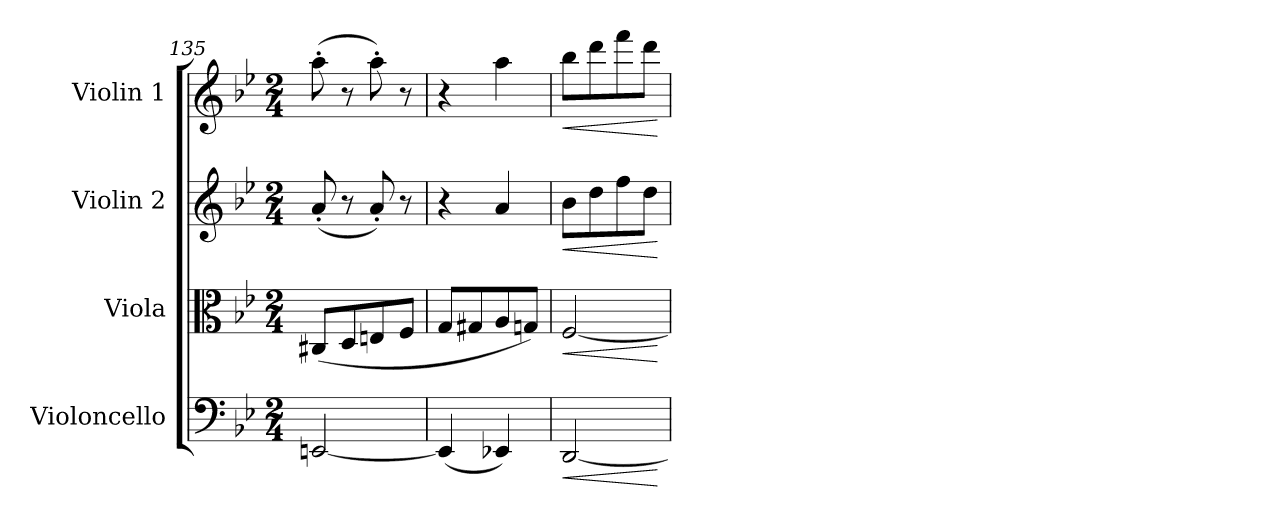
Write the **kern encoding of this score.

**kern	**dynam	**kern	**dynam	**kern	**dynam	**kern	**dynam
*part4	*part4	*part3	*part3	*part2	*part2	*part1	*part1
*staff4	*staff4	*staff3	*staff3	*staff2	*staff2	*staff1	*staff1
*I"Violoncello	*	*I"Viola	*	*I"Violin 2	*	*I"Violin 1	*
*I'Vc	*	*I'Vla	*	*I'Vln	*	*I'Vln	*
*clefF4	*	*clefC3	*	*clefG2	*	*clefG2	*
*k[b-e-]	*	*k[b-e-]	*	*k[b-e-]	*	*k[b-e-]	*
*M2/4	*	*M2/4	*	*M2/4	*	*M2/4	*
=135	=135	=135	=135	=135	=135	=135	=135
[2EEn/	.	(8C#X/L	.	(8a'/	.	(8aa'\	.
.	.	8D/	.	8r	.	8r	.
.	.	8En/	.	8a'/)	.	8aa'\)	.
.	.	8F/J	.	8r	.	8r	.
=136	=136	=136	=136	=136	=136	=136	=136
(4EE/]	.	8G/L	.	4r	.	4r	.
.	.	8G#X/	.	.	.	.	.
4EE-X/)	.	8A/	.	4a/	.	4aa\	.
.	.	8Gn/J)	.	.	.	.	.
=137	=137	=137	=137	=137	=137	=137	=137
!	!LO:HP:b	!	!LO:HP:b	!	!LO:HP:b	!	!LO:HP:b
[2DD/	<	[2F/	<	8b-\L	<	8bb-\L	<
.	.	.	.	8dd\	.	8ddd\	.
.	.	.	.	8ff\	.	8fff\	.
.	.	.	.	8dd\J	.	8ddd\J	.
.	[	.	[	.	[	.	[
=	=	=	=	=	=	=	=
*-	*-	*-	*-	*-	*-	*-	*-
